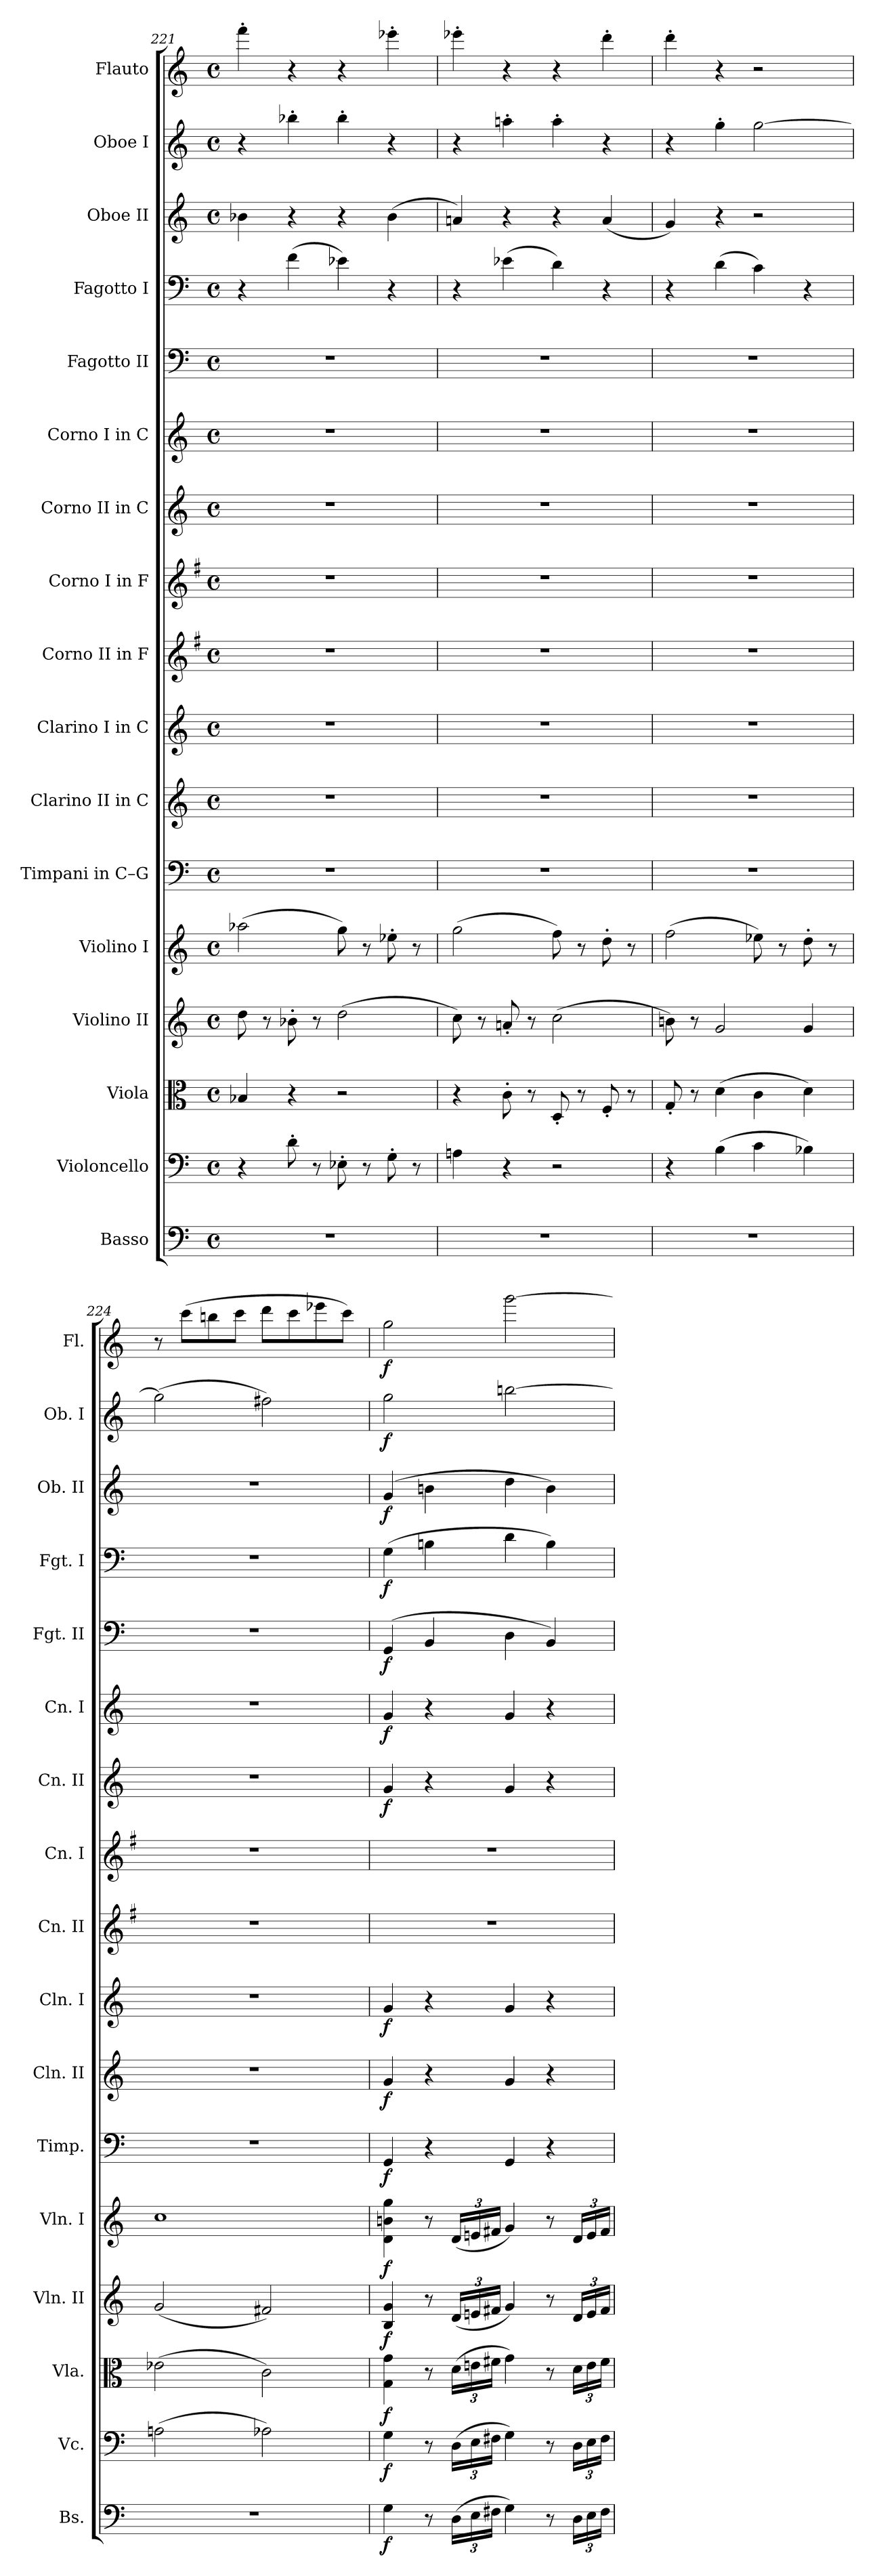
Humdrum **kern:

**kern	**dynam	**kern	**dynam	**kern	**dynam	**kern	**dynam	**kern	**dynam	**kern	**dynam	**kern	**dynam	**kern	**dynam	**kern	**kern	**kern	**dynam	**kern	**dynam	**kern	**dynam	**kern	**dynam	**kern	**dynam	**kern	**dynam	**kern	**dynam
*part17	*part17	*part16	*part16	*part15	*part15	*part14	*part14	*part13	*part13	*part12	*part12	*part11	*part11	*part10	*part10	*part9	*part8	*part7	*part7	*part6	*part6	*part5	*part5	*part4	*part4	*part3	*part3	*part2	*part2	*part1	*part1
*staff17	*staff17	*staff16	*staff16	*staff15	*staff15	*staff14	*staff14	*staff13	*staff13	*staff12	*staff12	*staff11	*staff11	*staff10	*staff10	*staff9	*staff8	*staff7	*staff7	*staff6	*staff6	*staff5	*staff5	*staff4	*staff4	*staff3	*staff3	*staff2	*staff2	*staff1	*staff1
*I"Basso	*	*I"Violoncello	*	*I"Viola	*	*I"Violino II	*	*I"Violino I	*	*I"Timpani in C–G	*	*I"Clarino II in C	*	*I"Clarino I in C	*	*I"Corno II in F	*I"Corno I in F	*I"Corno II in C	*	*I"Corno I in C	*	*I"Fagotto II	*	*I"Fagotto I	*	*I"Oboe II	*	*I"Oboe I	*	*I"Flauto	*
*I'Bs.	*	*I'Vc.	*	*I'Vla.	*	*I'Vln. II	*	*I'Vln. I	*	*I'Timp.	*	*I'Cln. II	*	*I'Cln. I	*	*I'Cn. II	*I'Cn. I	*I'Cn. II	*	*I'Cn. I	*	*I'Fgt. II	*	*I'Fgt. I	*	*I'Ob. II	*	*I'Ob. I	*	*I'Fl.	*
*clefF4	*	*clefF4	*	*clefC3	*	*clefG2	*	*clefG2	*	*clefF4	*	*clefG2	*	*clefG2	*	*clefG2	*clefG2	*clefG2	*	*clefG2	*	*clefF4	*	*clefF4	*	*clefG2	*	*clefG2	*	*clefG2	*
*ITrd7c12	*	*	*	*	*	*	*	*	*	*	*	*	*	*	*	*ITrd4c7	*ITrd4c7	*ITrd7c12	*	*ITrd7c12	*	*	*	*	*	*	*	*	*	*	*
*k[]	*	*k[]	*	*k[]	*	*k[]	*	*k[]	*	*k[]	*	*k[]	*	*k[]	*	*k[]	*k[]	*k[]	*	*k[]	*	*k[]	*	*k[]	*	*k[]	*	*k[]	*	*k[]	*
*M4/4	*	*M4/4	*	*M4/4	*	*M4/4	*	*M4/4	*	*M4/4	*	*M4/4	*	*M4/4	*	*M4/4	*M4/4	*M4/4	*	*M4/4	*	*M4/4	*	*M4/4	*	*M4/4	*	*M4/4	*	*M4/4	*
*met(c)	*	*met(c)	*	*met(c)	*	*met(c)	*	*met(c)	*	*met(c)	*	*met(c)	*	*met(c)	*	*met(c)	*met(c)	*met(c)	*	*met(c)	*	*met(c)	*	*met(c)	*	*met(c)	*	*met(c)	*	*met(c)	*
=221	=221	=221	=221	=221	=221	=221	=221	=221	=221	=221	=221	=221	=221	=221	=221	=221	=221	=221	=221	=221	=221	=221	=221	=221	=221	=221	=221	=221	=221	=221	=221
1r	.	4r	.	4B-X/	.	8dd\	.	(2aa-X\	.	1r	.	1r	.	1r	.	1r	1r	1r	.	1r	.	1r	.	4r	.	4b-X\	.	4r	.	4fff'\	.
.	.	.	.	.	.	8r	.	.	.	.	.	.	.	.	.	.	.	.	.	.	.	.	.	.	.	.	.	.	.	.	.
.	.	8d'\	.	4r	.	8b-X'\	.	.	.	.	.	.	.	.	.	.	.	.	.	.	.	.	.	(4f\	.	4r	.	4bb-X'\	.	4r	.
.	.	8r	.	.	.	8r	.	.	.	.	.	.	.	.	.	.	.	.	.	.	.	.	.	.	.	.	.	.	.	.	.
.	.	8E-X'\	.	2r	.	(2dd\	.	8gg\)	.	.	.	.	.	.	.	.	.	.	.	.	.	.	.	4e-X\)	.	4r	.	4bb-'\	.	4r	.
.	.	8r	.	.	.	.	.	8r	.	.	.	.	.	.	.	.	.	.	.	.	.	.	.	.	.	.	.	.	.	.	.
.	.	8G'\	.	.	.	.	.	8ee-X'\	.	.	.	.	.	.	.	.	.	.	.	.	.	.	.	4r	.	(4b-\	.	4r	.	4eee-X'\	.
.	.	8r	.	.	.	.	.	8r	.	.	.	.	.	.	.	.	.	.	.	.	.	.	.	.	.	.	.	.	.	.	.
=222	=222	=222	=222	=222	=222	=222	=222	=222	=222	=222	=222	=222	=222	=222	=222	=222	=222	=222	=222	=222	=222	=222	=222	=222	=222	=222	=222	=222	=222	=222	=222
1r	.	4An\	.	4r	.	8cc\)	.	(2gg\	.	1r	.	1r	.	1r	.	1r	1r	1r	.	1r	.	1r	.	4r	.	4an/)	.	4r	.	4eee-X'\	.
.	.	.	.	.	.	8r	.	.	.	.	.	.	.	.	.	.	.	.	.	.	.	.	.	.	.	.	.	.	.	.	.
.	.	4r	.	8c'\	.	8an'/	.	.	.	.	.	.	.	.	.	.	.	.	.	.	.	.	.	(4e-X\	.	4r	.	4aan'\	.	4r	.
.	.	.	.	8r	.	8r	.	.	.	.	.	.	.	.	.	.	.	.	.	.	.	.	.	.	.	.	.	.	.	.	.
.	.	2r	.	8D'/	.	(2cc\	.	8ff\)	.	.	.	.	.	.	.	.	.	.	.	.	.	.	.	4d\)	.	4r	.	4aa'\	.	4r	.
.	.	.	.	8r	.	.	.	8r	.	.	.	.	.	.	.	.	.	.	.	.	.	.	.	.	.	.	.	.	.	.	.
.	.	.	.	8F'/	.	.	.	8dd'\	.	.	.	.	.	.	.	.	.	.	.	.	.	.	.	4r	.	(4a/	.	4r	.	4ddd'\	.
.	.	.	.	8r	.	.	.	8r	.	.	.	.	.	.	.	.	.	.	.	.	.	.	.	.	.	.	.	.	.	.	.
!!LO:PB:g=z
=223	=223	=223	=223	=223	=223	=223	=223	=223	=223	=223	=223	=223	=223	=223	=223	=223	=223	=223	=223	=223	=223	=223	=223	=223	=223	=223	=223	=223	=223	=223	=223
1r	.	4r	.	8G'/	.	8bn\)	.	(2ff\	.	1r	.	1r	.	1r	.	1r	1r	1r	.	1r	.	1r	.	4r	.	4g/)	.	4r	.	4ddd'\	.
.	.	.	.	8r	.	8r	.	.	.	.	.	.	.	.	.	.	.	.	.	.	.	.	.	.	.	.	.	.	.	.	.
.	.	(4B\	.	(4d\	.	2g/	.	.	.	.	.	.	.	.	.	.	.	.	.	.	.	.	.	(4d\	.	4r	.	4gg'\	.	4r	.
.	.	4c\	.	4c\	.	.	.	8ee-X\)	.	.	.	.	.	.	.	.	.	.	.	.	.	.	.	4c\)	.	2r	.	[2gg\	.	2r	.
.	.	.	.	.	.	.	.	8r	.	.	.	.	.	.	.	.	.	.	.	.	.	.	.	.	.	.	.	.	.	.	.
.	.	4B-X\)	.	4d\)	.	4g/	.	8dd'\	.	.	.	.	.	.	.	.	.	.	.	.	.	.	.	4r	.	.	.	.	.	.	.
.	.	.	.	.	.	.	.	8r	.	.	.	.	.	.	.	.	.	.	.	.	.	.	.	.	.	.	.	.	.	.	.
=224	=224	=224	=224	=224	=224	=224	=224	=224	=224	=224	=224	=224	=224	=224	=224	=224	=224	=224	=224	=224	=224	=224	=224	=224	=224	=224	=224	=224	=224	=224	=224
1r	.	(2An\	.	(2e-X\	.	(2g/	.	1cc	.	1r	.	1r	.	1r	.	1r	1r	1r	.	1r	.	1r	.	1r	.	1r	.	(2gg\]	.	8r	.
.	.	.	.	.	.	.	.	.	.	.	.	.	.	.	.	.	.	.	.	.	.	.	.	.	.	.	.	.	.	(8ccc\L	.
.	.	.	.	.	.	.	.	.	.	.	.	.	.	.	.	.	.	.	.	.	.	.	.	.	.	.	.	.	.	8bbn\	.
.	.	.	.	.	.	.	.	.	.	.	.	.	.	.	.	.	.	.	.	.	.	.	.	.	.	.	.	.	.	8ccc\J	.
.	.	2A-X\)	.	2c\)	.	2f#X/)	.	.	.	.	.	.	.	.	.	.	.	.	.	.	.	.	.	.	.	.	.	2ff#X\)	.	8ddd\L	.
.	.	.	.	.	.	.	.	.	.	.	.	.	.	.	.	.	.	.	.	.	.	.	.	.	.	.	.	.	.	8ccc\	.
.	.	.	.	.	.	.	.	.	.	.	.	.	.	.	.	.	.	.	.	.	.	.	.	.	.	.	.	.	.	8eee-X\	.
.	.	.	.	.	.	.	.	.	.	.	.	.	.	.	.	.	.	.	.	.	.	.	.	.	.	.	.	.	.	8ccc\J)	.
=225	=225	=225	=225	=225	=225	=225	=225	=225	=225	=225	=225	=225	=225	=225	=225	=225	=225	=225	=225	=225	=225	=225	=225	=225	=225	=225	=225	=225	=225	=225	=225
!	!LO:DY:b	!	!LO:DY:b	!	!LO:DY:b	!	!LO:DY:b	!	!LO:DY:b	!	!LO:DY:b	!	!LO:DY:b	!	!LO:DY:b	!	!	!	!LO:DY:b	!	!LO:DY:b	!	!LO:DY:b	!	!LO:DY:b	!	!LO:DY:b	!	!LO:DY:b	!	!LO:DY:b
4GG\	f	4G\	f	4G\ 4g\	f	4B/ 4g/	f	4d\ 4bn\ 4gg\	f	4GG/	f	4g/	f	4g/	f	1r	1r	4G/	f	4G/	f	(>4GG/	f	(4G\	f	(4g/	f	2gg\	f	2gg\	f
8r	.	8r	.	8r	.	8r	.	8r	.	4r	.	4r	.	4r	.	.	.	4r	.	4r	.	4BB/	.	4Bn\	.	4bn\	.	.	.	.	.
*Xbrackettup	*	*Xbrackettup	*	*Xbrackettup	*	*Xbrackettup	*	*Xbrackettup	*	*	*	*	*	*	*	*	*	*	*	*	*	*	*	*	*	*	*	*	*	*	*
(>24DD\LL	.	(>24D\LL	.	(>24d\LL	.	(24d/LL	.	(24d/LL	.	.	.	.	.	.	.	.	.	.	.	.	.	.	.	.	.	.	.	.	.	.	.
24EE\	.	24E\	.	24en\	.	24en/	.	24en/	.	.	.	.	.	.	.	.	.	.	.	.	.	.	.	.	.	.	.	.	.	.	.
24FF#X\JJ	.	24F#X\JJ	.	24f#X\JJ	.	24f#X/JJ	.	24f#X/JJ	.	.	.	.	.	.	.	.	.	.	.	.	.	.	.	.	.	.	.	.	.	.	.
4GG\)	.	4G\)	.	4g\)	.	4g/)	.	4g/)	.	4GG/	.	4g/	.	4g/	.	.	.	4G/	.	4G/	.	4D\	.	4d\	.	4dd\	.	[2bbn\	.	[2ggg\	.
8r	.	8r	.	8r	.	8r	.	8r	.	4r	.	4r	.	4r	.	.	.	4r	.	4r	.	4BB/)	.	4B\)	.	4b\)	.	.	.	.	.
24DD\LL	.	24D\LL	.	24d\LL	.	24d/LL	.	24d/LL	.	.	.	.	.	.	.	.	.	.	.	.	.	.	.	.	.	.	.	.	.	.	.
24EE\	.	24E\	.	24e\	.	24e/	.	24e/	.	.	.	.	.	.	.	.	.	.	.	.	.	.	.	.	.	.	.	.	.	.	.
24FF#\JJ	.	24F#\JJ	.	24f#\JJ	.	24f#/JJ	.	24f#/JJ	.	.	.	.	.	.	.	.	.	.	.	.	.	.	.	.	.	.	.	.	.	.	.
=	=	=	=	=	=	=	=	=	=	=	=	=	=	=	=	=	=	=	=	=	=	=	=	=	=	=	=	=	=	=	=
*-	*-	*-	*-	*-	*-	*-	*-	*-	*-	*-	*-	*-	*-	*-	*-	*-	*-	*-	*-	*-	*-	*-	*-	*-	*-	*-	*-	*-	*-	*-	*-
